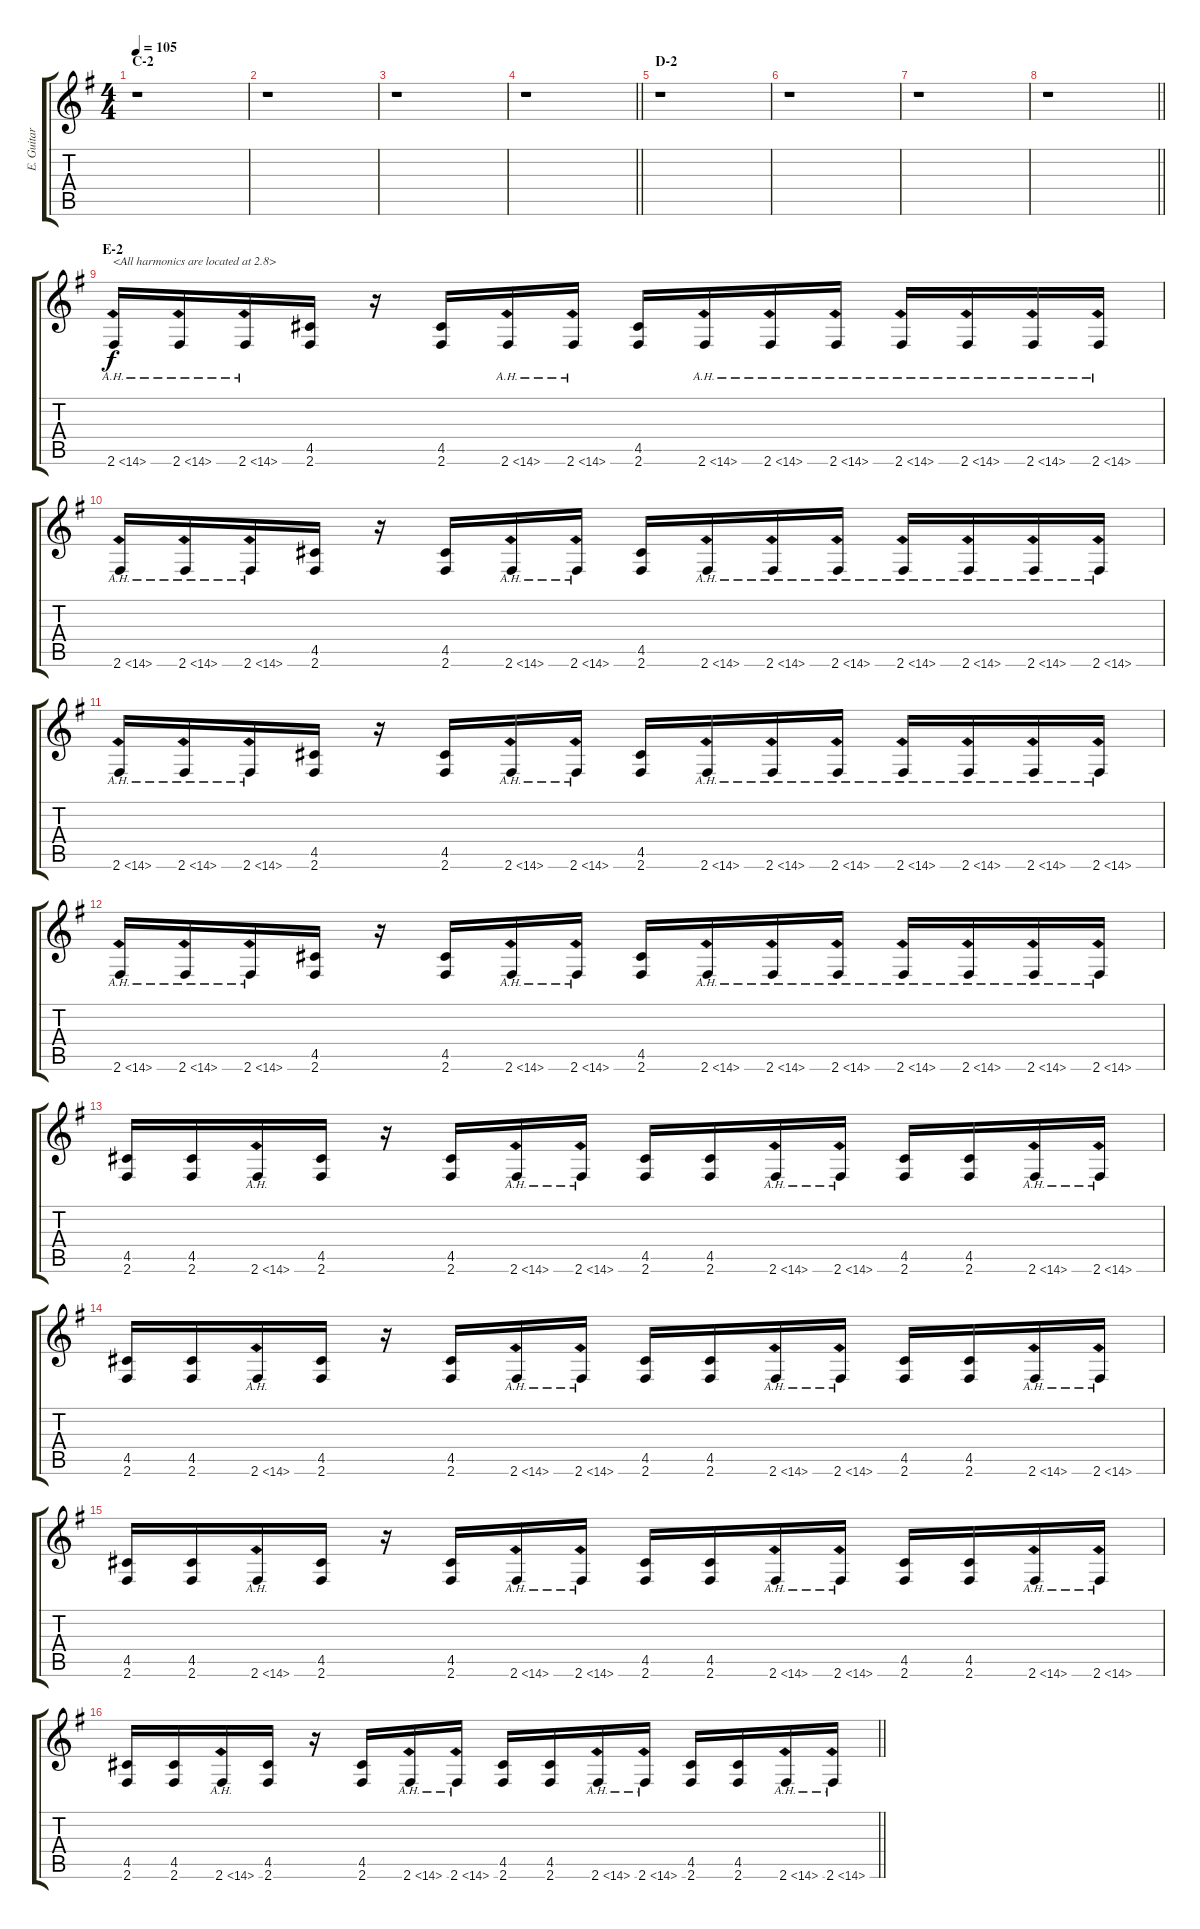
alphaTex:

\track ("E. Guitar III" "E. Guitar ") {instrument overdrivenguitar}
\staff {score tabs}
\tuning (E4 B3 G3 D3 A2 E2) {hide}
\ts (4 4)
\section ("" "C-2")
\tempo 105
\clef g2
\ks g
r.1{dy f} |
r.1 |
r.1 |
\barLineRight lightlight
r.1 |
\section ("" "D-2")
r.1 |
r.1 |
r.1 |
\barLineRight lightlight
r.1 |
\section ("" "E-2")
2.6{ah 12}.16{txt "<All harmonics are located at 2.8>"} 2.6{ah 12}.16 2.6{ah 12}.16 (4.5 2.6).16 r.16 (4.5 2.6).16 2.6{ah 12}.16 2.6{ah 12}.16 (4.5 2.6).16 2.6{ah 12}.16 2.6{ah 12}.16 2.6{ah 12}.16 2.6{ah 12}.16 2.6{ah 12}.16 2.6{ah 12}.16 2.6{ah 12}.16 |
2.6{ah 12}.16 2.6{ah 12}.16 2.6{ah 12}.16 (4.5 2.6).16 r.16 (4.5 2.6).16 2.6{ah 12}.16 2.6{ah 12}.16 (4.5 2.6).16 2.6{ah 12}.16 2.6{ah 12}.16 2.6{ah 12}.16 2.6{ah 12}.16 2.6{ah 12}.16 2.6{ah 12}.16 2.6{ah 12}.16 |
2.6{ah 12}.16 2.6{ah 12}.16 2.6{ah 12}.16 (4.5 2.6).16 r.16 (4.5 2.6).16 2.6{ah 12}.16 2.6{ah 12}.16 (4.5 2.6).16 2.6{ah 12}.16 2.6{ah 12}.16 2.6{ah 12}.16 2.6{ah 12}.16 2.6{ah 12}.16 2.6{ah 12}.16 2.6{ah 12}.16 |
2.6{ah 12}.16 2.6{ah 12}.16 2.6{ah 12}.16 (4.5 2.6).16 r.16 (4.5 2.6).16 2.6{ah 12}.16 2.6{ah 12}.16 (4.5 2.6).16 2.6{ah 12}.16 2.6{ah 12}.16 2.6{ah 12}.16 2.6{ah 12}.16 2.6{ah 12}.16 2.6{ah 12}.16 2.6{ah 12}.16 |
(4.5 2.6).16 (4.5 2.6).16 2.6{ah 12}.16 (4.5 2.6).16 r.16 (4.5 2.6).16 2.6{ah 12}.16 2.6{ah 12}.16 (4.5 2.6).16 (4.5 2.6).16 2.6{ah 12}.16 2.6{ah 12}.16 (4.5 2.6).16 (4.5 2.6).16 2.6{ah 12}.16 2.6{ah 12}.16 |
(4.5 2.6).16 (4.5 2.6).16 2.6{ah 12}.16 (4.5 2.6).16 r.16 (4.5 2.6).16 2.6{ah 12}.16 2.6{ah 12}.16 (4.5 2.6).16 (4.5 2.6).16 2.6{ah 12}.16 2.6{ah 12}.16 (4.5 2.6).16 (4.5 2.6).16 2.6{ah 12}.16 2.6{ah 12}.16 |
(4.5 2.6).16 (4.5 2.6).16 2.6{ah 12}.16 (4.5 2.6).16 r.16 (4.5 2.6).16 2.6{ah 12}.16 2.6{ah 12}.16 (4.5 2.6).16 (4.5 2.6).16 2.6{ah 12}.16 2.6{ah 12}.16 (4.5 2.6).16 (4.5 2.6).16 2.6{ah 12}.16 2.6{ah 12}.16 |
\barLineRight lightlight
(4.5 2.6).16 (4.5 2.6).16 2.6{ah 12}.16 (4.5 2.6).16 r.16 (4.5 2.6).16 2.6{ah 12}.16 2.6{ah 12}.16 (4.5 2.6).16 (4.5 2.6).16 2.6{ah 12}.16 2.6{ah 12}.16 (4.5 2.6).16 (4.5 2.6).16 2.6{ah 12}.16 2.6{ah 12}.16
